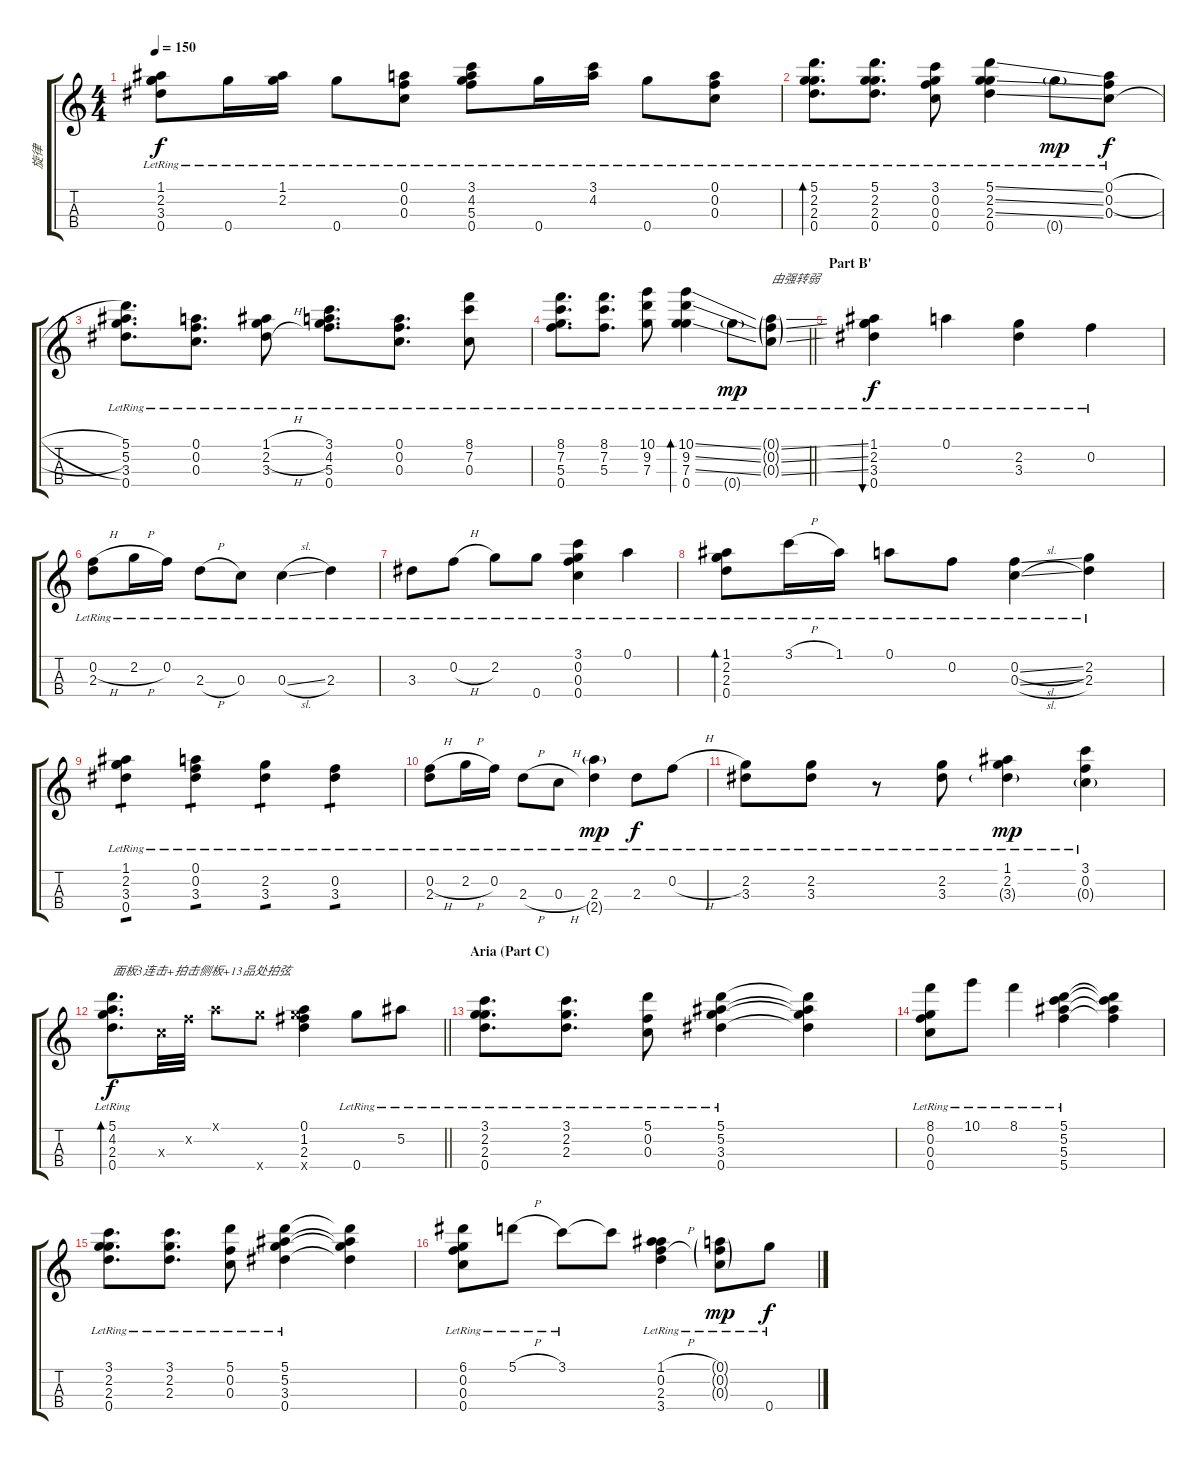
\track ("旋律" "旋律") {instrument acousticguitarsteel}
\staff {score tabs}
\tuning (A4 F4 C4 G4) {hide}
\ts (4 4)
\tempo 150
\clef g2
\ks c
(1.1{lr} 2.2{lr} 3.3{lr} 0.4{lr}).8{dy f} 0.4{lr}.16 (1.1{lr} 2.2{lr}).16 0.4{lr}.8 (0.1{lr} 0.2{lr} 0.3{lr}).8 (3.1{lr} 4.2{lr} 5.3{lr} 0.4{lr}).8 0.4{lr}.16 (3.1{lr} 4.2{lr}).16 0.4{lr}.8 (0.1{lr} 0.2{lr} 0.3{lr}).8 |
(5.1{lr} 2.2{lr} 2.3{lr} 0.4{lr}).8{d bd 60} (5.1{lr} 2.2{lr} 2.3{lr} 0.4{lr}).8{d} (3.1{lr} 0.2{lr} 0.3{lr} 0.4{lr}).8 (5.1{ss lr} 2.2{ss lr} 2.3{ss lr} 0.4{lr}).4 0.4{g lr}.8{dy mp} (0.1{h lr} 0.2{h lr} 0.3{h lr}).8{dy f} |
(5.1{lr} 5.2{lr} 3.3{lr} 0.4{lr}).8{d} (0.1{lr} 0.2{lr} 0.3{lr}).8{d} (1.1{h lr} 2.2{h lr} 3.3{h lr}).8 (3.1{lr} 4.2{lr} 5.3{lr} 0.4{lr}).8{d} (0.1{lr} 0.2{lr} 0.3{lr}).8{d} (8.1{lr} 7.2{lr} 0.3{lr}).8 |
\barLineRight lightlight
(8.1{lr} 7.2{lr} 5.3{lr} 0.4{lr}).8{d} (8.1{lr} 7.2{lr} 5.3{lr}).8{d} (10.1{lr} 9.2{lr} 7.3{lr}).8 (10.1{ss lr} 9.2{ss lr} 7.3{ss lr} 0.4{lr}).4{bd 60} 0.4{g lr}.8{dy mp} (0.1{ss g lr} 0.2{ss g lr} 0.3{ss g lr}).8{txt "由强转弱"} |
\section ("" "Part B'")
(1.1{lr} 2.2{lr} 3.3{lr} 0.4{lr}).4{bu 60 dy f} 0.1{lr}.4 (2.2{lr} 3.3{lr}).4 0.2{lr}.4 |
(0.2{h lr} 2.3{lr}).8 2.2{h lr}.16 0.2{lr}.16 2.3{h lr}.8 0.3{lr}.8 0.3{sl lr}.4 2.3{lr}.4 |
3.3{lr}.8 0.2{h lr}.8 2.2{lr}.8 0.4{lr}.8 (3.1{lr} 0.2{lr} 0.3{lr} 0.4{lr}).4 0.1{lr}.4 |
(1.1{lr} 2.2{lr} 2.3{lr} 0.4{lr}).8{bd 60} 3.1{h lr}.16 1.1{lr}.16 0.1{lr}.8 0.2{lr}.8 (0.2{sl lr} 0.3{sl lr}).4 (2.2{lr} 2.3{lr}).4 |
(1.1{lr} 2.2{lr} 3.3{lr} 0.4{lr}).4{tp 1} (0.1{lr} 0.2{lr} 3.3{lr}).4{tp 1} (2.2{lr} 3.3{lr}).4{tp 1} (0.2{lr} 3.3{lr}).4{tp 1} |
(0.2{h lr} 2.3{lr}).8 2.2{h lr}.16 0.2{lr}.16 2.3{h lr}.8 0.3{h lr}.8 (2.3{lr} 2.4{g lr}).4{dy mp} 2.3{lr}.8{dy f} 0.2{h lr}.8 |
(2.2{lr} 3.3{lr}).8 (2.2{lr} 3.3{lr}).8 r.8 (2.2{lr} 3.3{lr}).8 (1.1{lr} 2.2{lr} 3.3{g lr}).4{dy mp} (3.1{lr} 0.2{lr} 0.3{g lr}).4 |
\barLineRight lightlight
(5.1{lr} 4.2{lr} 2.3{lr} 0.4{lr}).8{d bd 60 txt "面板3连击+拍击侧板+13品处拍弦" dy f} 0.3{x}.32 0.2{x}.32 0.1{x}.8 0.4{x}.8 (0.1 1.2 2.3 0.4{x}).4 0.4{lr}.8 5.2{lr}.8 |
\section ("" "Aria (Part C)")
(3.1{lr} 2.2{lr} 2.3{lr} 0.4{lr}).8{d} (3.1{lr} 2.2{lr} 2.3{lr}).8{d} (5.1{lr} 0.2{lr} 0.3{lr}).8 (5.1{lr} 5.2{lr} 3.3{lr} 0.4{lr}).4 (5.1{t} 5.2{t} 3.3{t} 0.4{t}).4 |
(8.1{lr} 0.2{lr} 0.3{lr} 0.4{lr}).8 10.1{lr}.8 8.1{lr}.4 (5.1{lr} 5.2{lr} 5.3{lr} 5.4{lr}).4 (5.1{t} 5.2{t} 5.3{t} 5.4{t}).4 |
(3.1{lr} 2.2{lr} 2.3{lr} 0.4{lr}).8{d} (3.1{lr} 2.2{lr} 2.3{lr}).8{d} (5.1{lr} 0.2{lr} 0.3{lr}).8 (5.1{lr} 5.2{lr} 3.3{lr} 0.4{lr}).4 (5.1{t} 5.2{t} 3.3{t} 0.4{t}).4 |
(6.1{lr} 0.2{lr} 0.3{lr} 0.4{lr}).8 5.1{h lr}.8 3.1{lr}.8 3.1{t}.8 (1.1{h lr} 0.2{h lr} 2.3{lr} 3.4{lr}).4 (0.1{g lr} 0.2{g lr} 0.3{g lr}).8{dy mp} 0.4{lr}.8{dy f}
